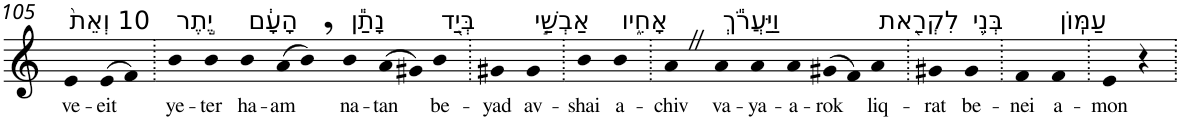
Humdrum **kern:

**kern	**text
*part1	*part1
*staff1	*staff1
*I"Piano	*
*I'Pno	*
!!LO:PB:g=z
*clefG2	*
*k[]	*
=105	=105
!LO:TX:a:t=10 וְאֵת֙	!
!	!LO:LY:b
4e	ve-
!	!LO:LY:b
(>8e	-eit
8f)	.
=106.	=106.
!LO:TX:a:t=יֶ֣תֶר	!
!	!LO:LY:b
4b	ye-
!	!LO:LY:b
4b	-ter
!LO:TX:a:t=הָעָ֔ם	!
!	!LO:LY:b
4b	ha-
!	!LO:LY:b
(>8a	-am
8b,)	.
!LO:TX:a:t=נָתַ֕ן	!
!	!LO:LY:b
4b	na-
!	!LO:LY:b
(>8a	-tan
8g#X)	.
!LO:TX:a:t=בְּיַ֖ד	!
!	!LO:LY:b
4b	be-
=107.	=107.
!	!LO:LY:b
4g#X	-yad
!LO:TX:a:t=אַבְשַׁ֣י	!
!	!LO:LY:b
4g#	av-
=108.	=108.
!	!LO:LY:b
4b	-shai
!LO:TX:a:t=אָחִ֑יו	!
!	!LO:LY:b
4b	a-
=109.	=109.
!	!LO:LY:b
4aZ	-chiv
!LO:TX:a:t=וַיַּעֲרֹ֕ךְ	!
!	!LO:LY:b
4a	va-
!	!LO:LY:b
4a	-ya-
!	!LO:LY:b
4a	-a-
!	!LO:LY:b
(>8g#X	-rok
8f)	.
!LO:TX:a:t=לִקְרַ֖את	!
!	!LO:LY:b
4a	liq-
=110.	=110.
!	!LO:LY:b
4g#X	-rat
!LO:TX:a:t=בְּנֵ֥י	!
!	!LO:LY:b
4g#	be-
=111.	=111.
!	!LO:LY:b
4f	-nei
!LO:TX:a:t=עַמּֽוֹן	!
!	!LO:LY:b
4f	a-
=112.	=112.
!	!LO:LY:b
4e	-mon
4r	.
=.	=.
*-	*-
